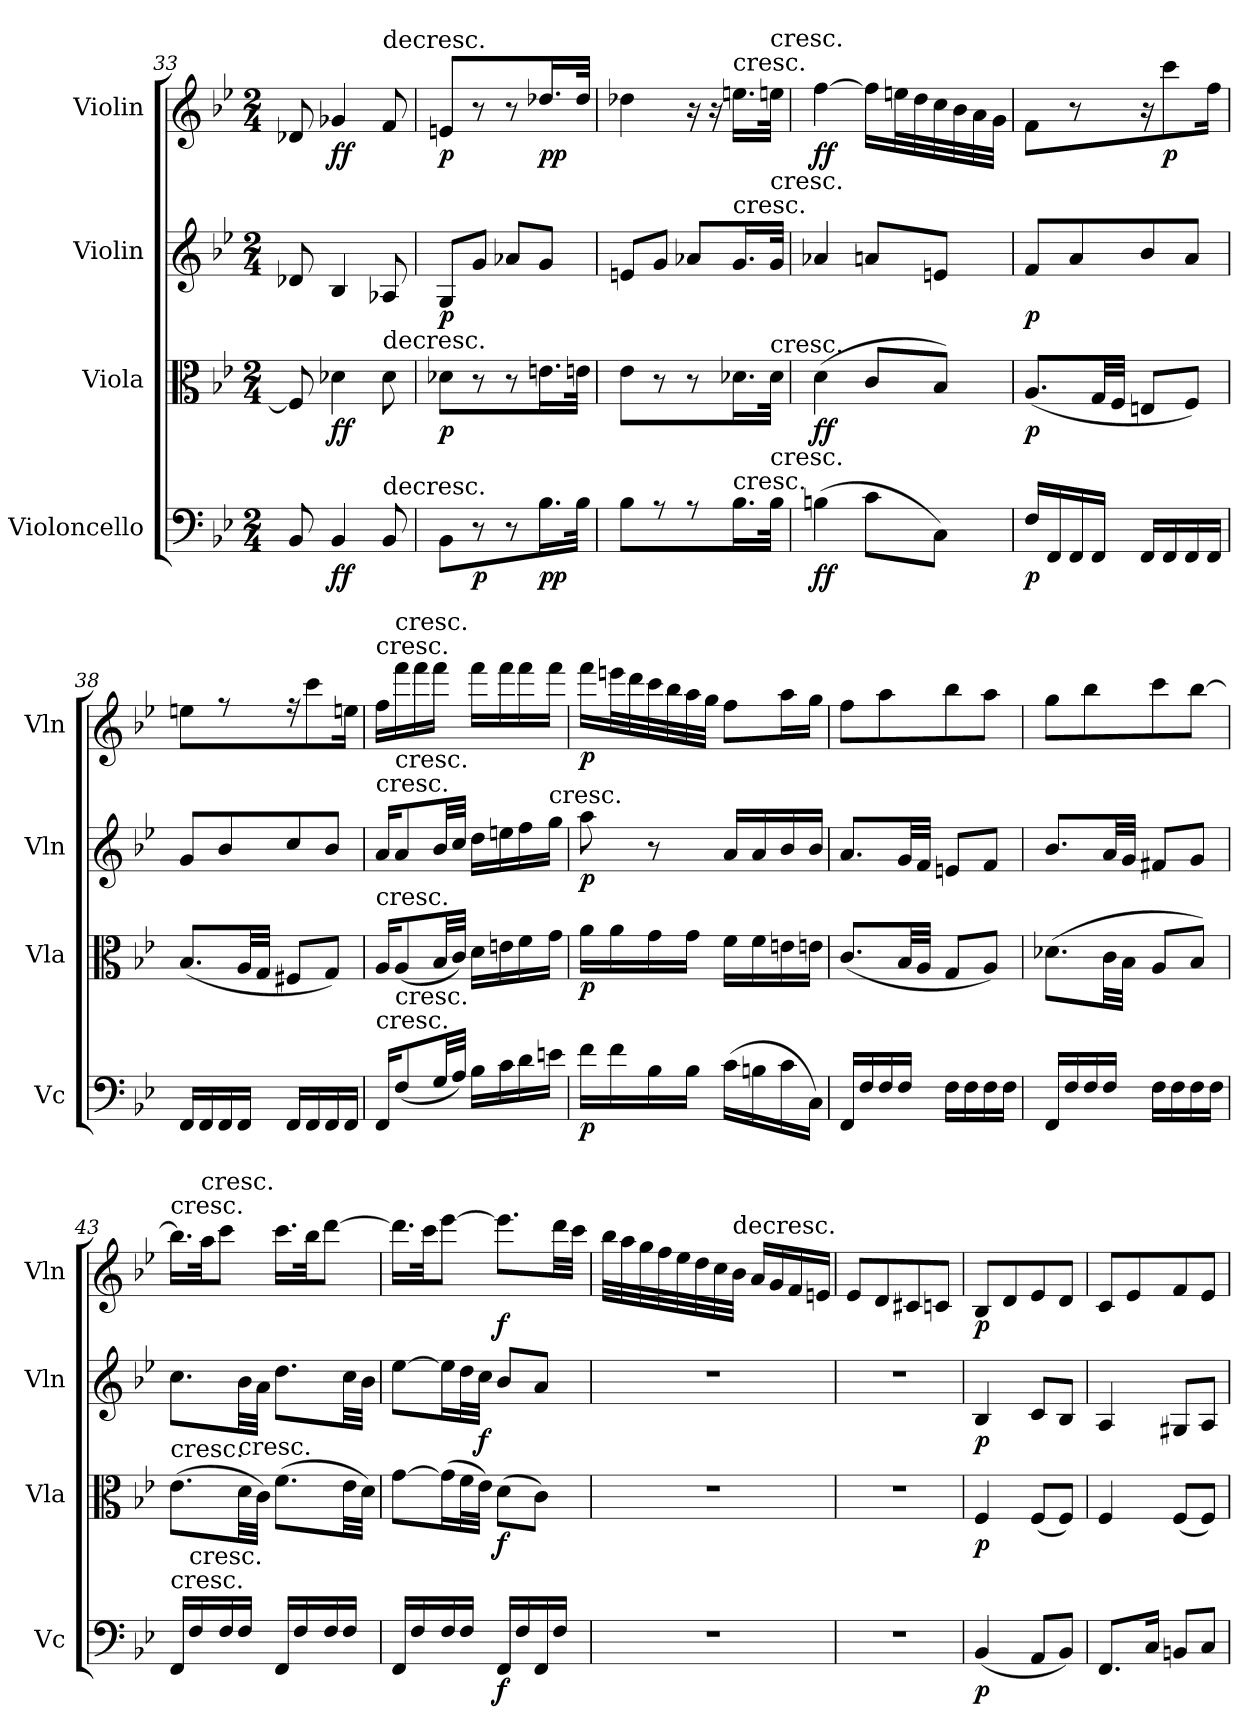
**kern	**dynam	**kern	**dynam	**kern	**dynam	**kern	**dynam
*part4	*part4	*part3	*part3	*part2	*part2	*part1	*part1
*staff4	*staff4	*staff3	*staff3	*staff2	*staff2	*staff1	*staff1
*I"Violoncello	*	*I"Viola	*	*I"Violin	*	*I"Violin	*
*I'Vc	*	*I'Vla	*	*I'Vln	*	*I'Vln	*
*clefF4	*	*clefC3	*	*clefG2	*	*clefG2	*
*k[b-e-]	*	*k[b-e-]	*	*k[b-e-]	*	*k[b-e-]	*
*B-:	*	*B-:	*	*B-:	*	*B-:	*
*M2/4	*	*M2/4	*	*M2/4	*	*M2/4	*
=33	=33	=33	=33	=33	=33	=33	=33
8BB-/	.	8F/]	.	8d-X/	.	8d-X/	.
4BB-/	ff	4d-X\	ff	4B-/	.	4g-X/	ff
!	!	!	!	!	!	!LO:TX:t=decresc.	!
!	!	!LO:TX:t=decresc.	!	!	!	!	!
!LO:TX:t=decresc.	!	!	!	!	!	!	!
8BB-/	.	8d-\	.	8A-X/	.	8f/	.
=34	=34	=34	=34	=34	=34	=34	=34
8BB-\L	.	8d-X\L	p	8G/L	p	8en/L	p
8r	p	8r	.	8g/J	.	8r	.
8r	.	8r	.	8a-X/L	.	8r	.
16.B-\L	pp	16.en\L	.	8g/J	.	16.dd-X/L	pp
32B-\JJk	.	32en\JJk	.	.	.	32dd-/JJk	.
=35	=35	=35	=35	=35	=35	=35	=35
8B-\L	.	8e-\L	.	8en/L	.	4dd-X\	.
8r	.	8r	.	8g/J	.	.	.
8r	.	8r	.	8a-X/L	.	16r	.
.	.	.	.	.	.	16r	.
!	!	!	!	!	!	!LO:TX:t=cresc.	!
!	!	!	!	!LO:TX:t=cresc.	!	!	!
!LO:TX:t=cresc.	!	!	!	!	!	!	!
16.B-\L	.	16.d-X\L	.	16.g/L	.	16.een\LL	.
!	!	!	!	!	!	!LO:TX:t=cresc.	!
!	!	!	!	!LO:TX:t=cresc.	!	!	!
!	!	!LO:TX:t=cresc.	!	!	!	!	!
!LO:TX:t=cresc.	!	!	!	!	!	!	!
32B-\JJk	.	32d-\JJk	.	32g/JJk	.	32een\JJk	.
=36	=36	=36	=36	=36	=36	=36	=36
(4Bn\	ff	(4d\	ff	4a-X/	.	[4ff\	ff
8c\L	.	8c/L	.	8an/L	.	16ff\LL]	.
.	.	.	.	.	.	32een\L	.
.	.	.	.	.	.	32dd\	.
8C\J)	.	8B-/J)	.	8en/J	.	32cc\	.
.	.	.	.	.	.	32b-\	.
.	.	.	.	.	.	32a\	.
.	.	.	.	.	.	32g\JJJ	.
=37	=37	=37	=37	=37	=37	=37	=37
16F/LL	p	(8.A/L	p	8f/L	p	8f\L	.
16FF/	.	.	.	.	.	.	.
16FF/	.	.	.	8a/	.	8r	.
16FF/JJ	.	32G/LL	.	.	.	.	.
.	.	32F/JJJ	.	.	.	.	.
16FF/LL	.	8En/L	.	8b-/	.	16r	.
16FF/	.	.	.	.	.	8ccc\	p
16FF/	.	8F/J)	.	8a/J	.	.	.
16FF/JJ	.	.	.	.	.	16ff\Jk	.
=38	=38	=38	=38	=38	=38	=38	=38
16FF/LL	.	(8.B-/L	.	8g/L	.	8een\L	.
16FF/	.	.	.	.	.	.	.
16FF/	.	.	.	8b-/	.	8r	.
16FF/JJ	.	32A/LL	.	.	.	.	.
.	.	32G/JJJ	.	.	.	.	.
16FF/LL	.	8F#X/L	.	8cc/	.	16r	.
16FF/	.	.	.	.	.	8ccc\	.
16FF/	.	8G/J)	.	8b-/J	.	.	.
16FF/JJ	.	.	.	.	.	16een\Jk	.
=39	=39	=39	=39	=39	=39	=39	=39
!	!	!	!	!	!	!LO:TX:t=cresc.	!
!	!	!	!	!LO:TX:t=cresc.	!	!	!
!	!	!LO:TX:t=cresc.	!	!	!	!	!
!LO:TX:t=cresc.	!	!	!	!	!	!	!
16FF/KL	.	16A/KL	.	16a/KL	.	16ff\LL	.
!	!	!	!	!	!	!LO:TX:t=cresc.	!
!	!	!	!	!LO:TX:t=cresc.	!	!	!
!LO:TX:t=cresc.	!	!	!	!	!	!	!
(8F/	.	(8A/	.	8a/	.	16fff\	.
.	.	.	.	.	.	16fff\	.
32G/LL	.	32B-/LL	.	32b-/LL	.	16fff\JJ	.
32A/JJJ)	.	32c/JJJ)	.	32cc/JJJ	.	.	.
16B-\LL	.	16d\LL	.	16dd\LL	.	16fff\LL	.
16c\	.	16en\	.	16een\	.	16fff\	.
16d\	.	16f\	.	16ff\	.	16fff\	.
!	!	!	!	!LO:TX:t=cresc.	!	!	!
16en\JJ	.	16g\JJ	.	16gg\JJ	.	16fff\JJ	.
=40	=40	=40	=40	=40	=40	=40	=40
16f\LL	p	16a\LL	p	8aa\	p	16fff\LL	p
16f\	.	16a\	.	.	.	32eeen\L	.
.	.	.	.	.	.	32ddd\	.
16B-\	.	16g\	.	8r	.	32ccc\	.
.	.	.	.	.	.	32bb-\	.
16B-\JJ	.	16g\JJ	.	.	.	32aa\	.
.	.	.	.	.	.	32gg\JJJ	.
(16c\LL	.	16f\LL	.	16a/LL	.	8ff\L	.
16Bn\	.	16f\	.	16a/	.	.	.
16c\	.	16en\	.	16b-/	.	16aa\L	.
16C\JJ)	.	16en\JJ	.	16b-/JJ	.	16gg\JJ	.
=41	=41	=41	=41	=41	=41	=41	=41
16FF/LL	.	(8.c/L	.	8.a/L	.	8ff\L	.
16F/	.	.	.	.	.	.	.
16F/	.	.	.	.	.	8aa\	.
16F/JJ	.	32B-/LL	.	32g/LL	.	.	.
.	.	32A/JJJ	.	32f/JJJ	.	.	.
16F\LL	.	8G/L	.	8en/L	.	8bb-\	.
16F\	.	.	.	.	.	.	.
16F\	.	8A/J)	.	8f/J	.	8aa\J	.
16F\JJ	.	.	.	.	.	.	.
=42	=42	=42	=42	=42	=42	=42	=42
16FF/LL	.	(8.d-X\L	.	8.b-/L	.	8gg\L	.
16F/	.	.	.	.	.	.	.
16F/	.	.	.	.	.	8bb-\	.
16F/JJ	.	32c\LL	.	32a/LL	.	.	.
.	.	32B-\JJJ	.	32g/JJJ	.	.	.
16F\LL	.	8A/L	.	8f#X/L	.	8ccc\	.
16F\	.	.	.	.	.	.	.
16F\	.	8B-/J)	.	8g/J	.	[8bb-\J	.
16F\JJ	.	.	.	.	.	.	.
=43	=43	=43	=43	=43	=43	=43	=43
!	!	!	!	!	!	!LO:TX:t=cresc.	!
!	!	!LO:TX:t=cresc.	!	!	!	!	!
!LO:TX:t=cresc.	!	!	!	!	!	!	!
16FF/LL	.	(8.e-\L	.	8.cc\L	.	16.bb-\LL]	.
!LO:TX:t=cresc.	!	!	!	!	!	!	!
16F/	.	.	.	.	.	.	.
!	!	!	!	!	!	!LO:TX:t=cresc.	!
.	.	.	.	.	.	32aa\JK	.
16F/	.	.	.	.	.	8ccc\J	.
!	!	!LO:TX:t=cresc.	!	!	!	!	!
16F/JJ	.	32d\LL	.	32b-\LL	.	.	.
.	.	32c\JJJ)	.	32a\JJJ	.	.	.
16FF/LL	.	(8.f\L	.	8.dd\L	.	16.ccc\LL	.
16F/	.	.	.	.	.	.	.
.	.	.	.	.	.	32bb-\JK	.
16F/	.	.	.	.	.	[8ddd\J	.
16F/JJ	.	32e-\LL	.	32cc\LL	.	.	.
.	.	32d\JJJ)	.	32b-\JJJ	.	.	.
=44	=44	=44	=44	=44	=44	=44	=44
16FF/LL	.	[8g\L	.	[8ee-\L	.	16.ddd\LL]	.
16F/	.	.	.	.	.	.	.
.	.	.	.	.	.	32ccc\JK	.
16F/	.	(16g\L]	.	16ee-\L]	.	[8eee-\J	.
16F/JJ	.	32f\L	.	32dd\L	.	.	.
.	.	32e-\JJJ)	.	32cc\JJJ	f	.	.
16FF/LL	f	(8d\L	f	8b-/L	.	8.eee-\L]	f
16F/	.	.	.	.	.	.	.
16FF/	.	8c\J)	.	8a/J	.	.	.
16F/JJ	.	.	.	.	.	32ddd\LL	.
.	.	.	.	.	.	32ccc\JJJ	.
=45	=45	=45	=45	=45	=45	=45	=45
2r	.	2r	.	2r	.	32bb-\LLL	.
.	.	.	.	.	.	32aa\	.
.	.	.	.	.	.	32gg\	.
.	.	.	.	.	.	32ff\	.
.	.	.	.	.	.	32ee-\	.
.	.	.	.	.	.	32dd\	.
.	.	.	.	.	.	32cc\	.
!	!	!	!	!	!	!LO:TX:t=decresc.	!
.	.	.	.	.	.	32b-\JJJ	.
.	.	.	.	.	.	16a/LL	.
.	.	.	.	.	.	16g/	.
.	.	.	.	.	.	16f/	.
.	.	.	.	.	.	16en/JJ	.
=46	=46	=46	=46	=46	=46	=46	=46
2r	.	2r	.	2r	.	8e-/L	.
.	.	.	.	.	.	8d/	.
.	.	.	.	.	.	8c#X/	.
.	.	.	.	.	.	8cn/J	.
=47	=47	=47	=47	=47	=47	=47	=47
(4BB-/	p	4F/	p	4B-/	p	8B-/L	p
.	.	.	.	.	.	8d/	.
8AA/L	.	(8F/L	.	8c/L	.	8e-/	.
8BB-/J)	.	8F/J)	.	8B-/J	.	8d/J	.
=48	=48	=48	=48	=48	=48	=48	=48
8.FF/L	.	4F/	.	4A/	.	8c/L	.
.	.	.	.	.	.	8e-/	.
16C/Jk	.	.	.	.	.	.	.
8BBn/L	.	(8F/L	.	8G#X/L	.	8f/	.
8C/J	.	8F/J)	.	8A/J	.	8e-/J	.
=	=	=	=	=	=	=	=
*-	*-	*-	*-	*-	*-	*-	*-
